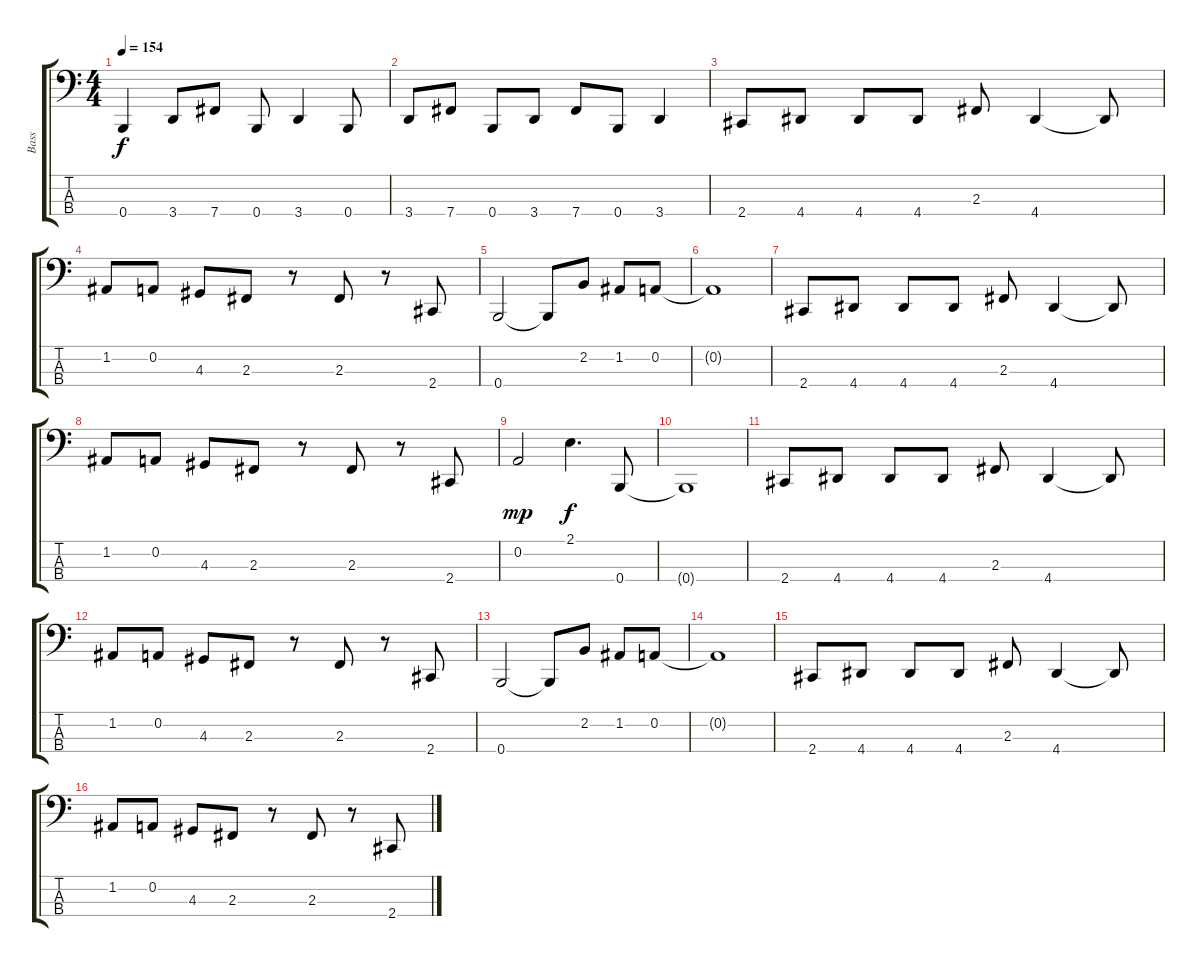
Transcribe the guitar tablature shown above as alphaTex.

\track ("Bass" "Bass") {instrument electricbasspick}
\staff {score tabs}
\tuning (D2 A1 E1 B0) {hide}
\ts (4 4)
\tempo 154
\clef f4
\ks c
0.4.4{dy f} 3.4.8 7.4.8 0.4.8 3.4.4 0.4.8 |
3.4.8 7.4.8 0.4.8 3.4.8 7.4.8 0.4.8 3.4.4 |
2.4.8 4.4.8 4.4.8 4.4.8 2.3.8 4.4.4 4.4{t}.8 |
1.2.8 0.2.8 4.3.8 2.3.8 r.8 2.3.8 r.8 2.4.8 |
0.4.2 0.4{t}.8 2.2.8 1.2.8 0.2.8 |
0.2{t}.1 |
2.4.8 4.4.8 4.4.8 4.4.8 2.3.8 4.4.4 4.4{t}.8 |
1.2.8 0.2.8 4.3.8 2.3.8 r.8 2.3.8 r.8 2.4.8 |
0.2.2{dy mp} 2.1.4{d dy f} 0.4.8 |
0.4{t}.1 |
2.4.8 4.4.8 4.4.8 4.4.8 2.3.8 4.4.4 4.4{t}.8 |
1.2.8 0.2.8 4.3.8 2.3.8 r.8 2.3.8 r.8 2.4.8 |
0.4.2 0.4{t}.8 2.2.8 1.2.8 0.2.8 |
0.2{t}.1 |
2.4.8 4.4.8 4.4.8 4.4.8 2.3.8 4.4.4 4.4{t}.8 |
1.2.8 0.2.8 4.3.8 2.3.8 r.8 2.3.8 r.8 2.4.8
